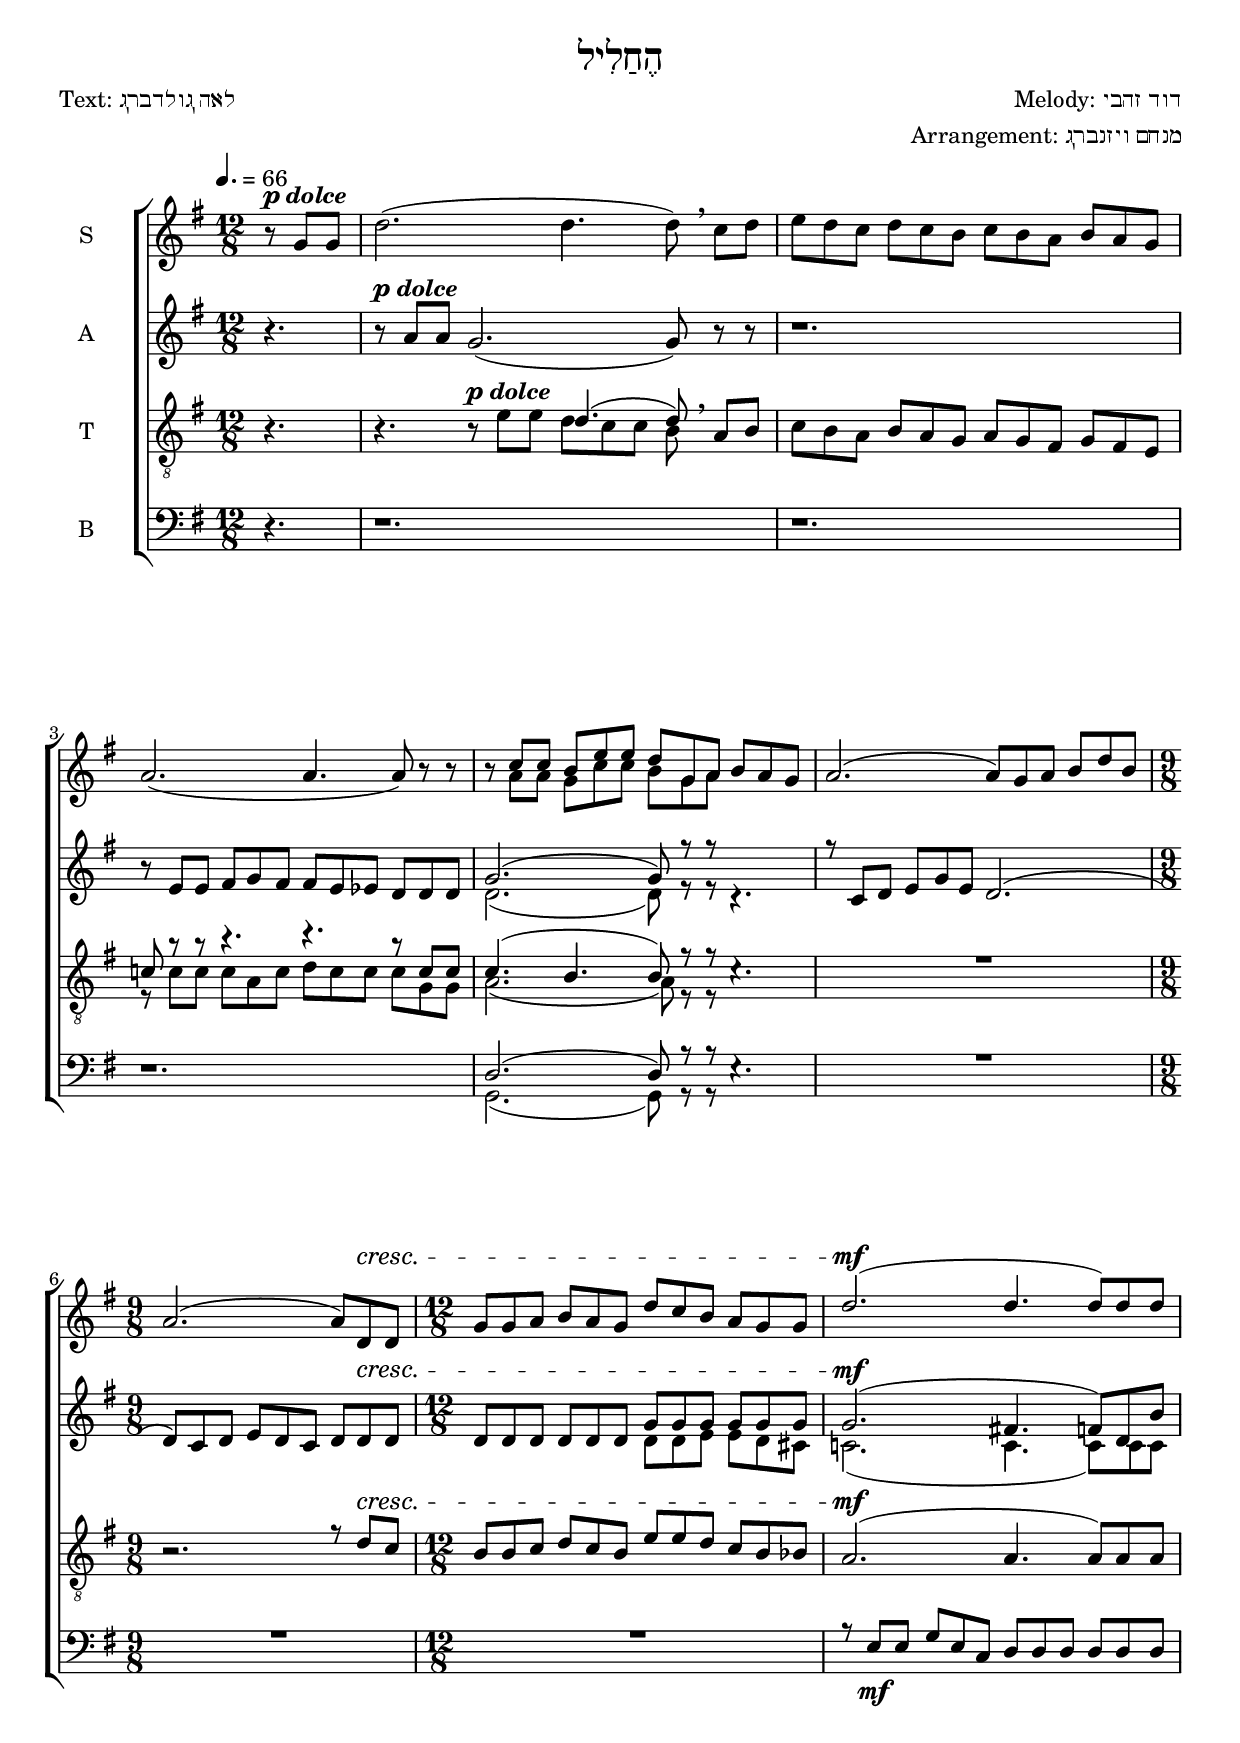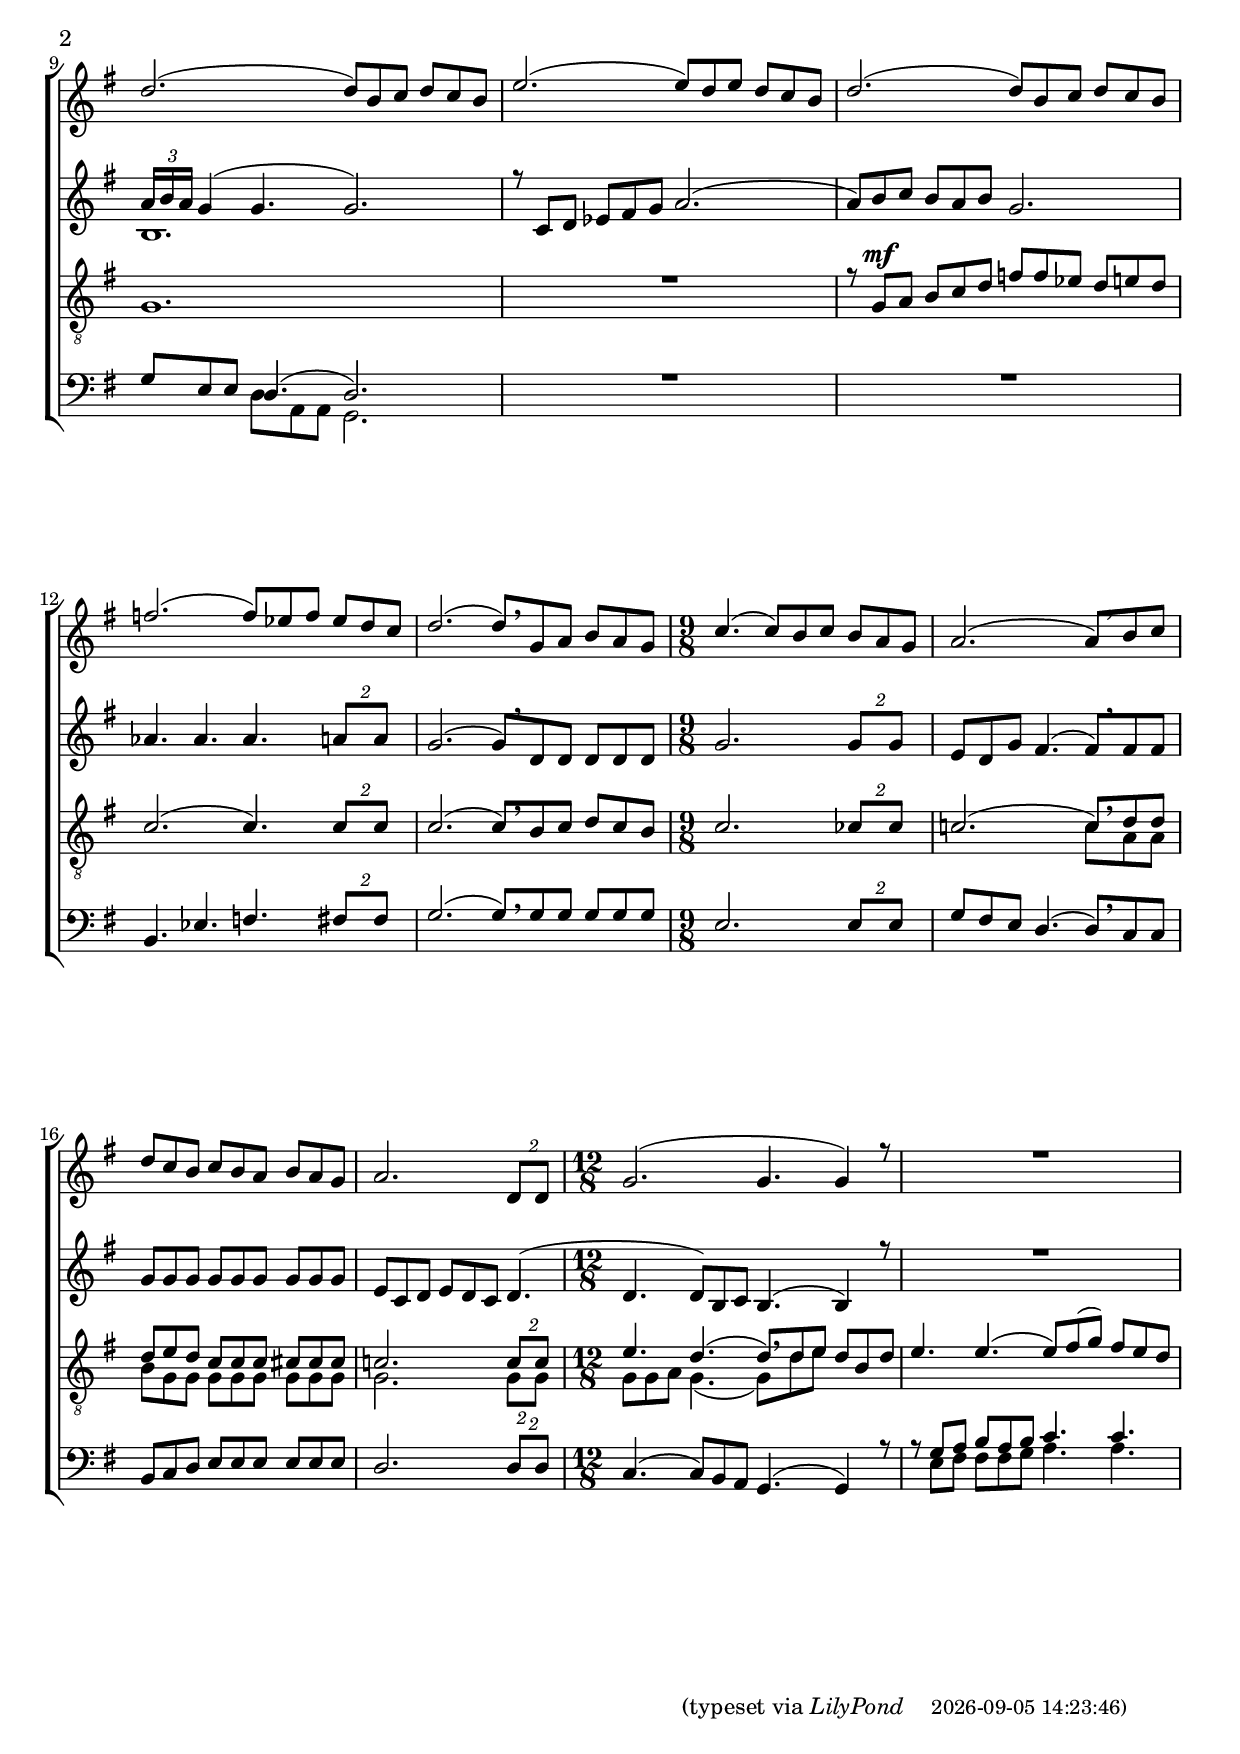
\include "english.ly"
\version "2.18.2"

global = {
  \key g \major
  \time 12/8
  \tempo 4. = 66
}

dolce = \markup { \italic \bold dolce }
pdolce = \markup { \dynamic p \italic \bold dolce }

sopMusic = \relative c'' {
  \dynamicUp
  \partial 4. r8^\pdolce g g | d'2.( d4. d8) \breathe c[ d] |
  e8[ d c] d[ c b] c[ b a] b[ a g] | a2.( a4. a8) r8 r8 |
  r8 
    << { \voiceOne
    c8[ c] b[ e e] d[ g, a] 
  } \new Voice { \voiceTwo
    a[ a] g[ c c] b[ g a]  
  } 
  >> b[ a g] | a2.( a8)[ g a] b[ d b] |
  \time 9/8 a2.( a8)[ d,8\cresc d] |
  \time 12/8 g8[ g a] b[ a g] d'[ c b] a[ g g] | 
  d'2.(\mf d4. d8)[ d d] |
  d2.( d8)[ b c] d[ c b] |
  e2.( e8)[ d  e] d[ c b] |
  d2.( d8)[ b c] d[ c b] |
  f'2.( f8)[ ef f] ef[ d c] |
  d2.( d8)[ \breathe g, a] b[ a g] |
  \time 9/8
  c4.( c8)[ b c] b[ a g] |
  a2.( a8)[ \breathe b c] |
  d8[ c b] c[ b a] b[ a g] |
  a2. \tuplet 2/3 {d,8[ d]} |
  \time 12/8
  g2.( g4. g4) r8 |
  R1*3/2 |
}

altMusic = \relative c'' {
  \dynamicUp
  \partial 4. r4. | r8^\pdolce a a g2.( g8) r8 r8 |
  r1. | r8 e[ e] fs[ g fs] fs[ e ef] d[ d d] |
  << { \voiceOne
     g2.( g8) r8 r8
  } \new Voice { \voiceTwo
     d2.( d8) r8 r8
  } 
  >> c4.\rest | r8 c[ d] e[ g e] d2.(
  % \time 9/8 
  d8)[ c d] e[ d c] d[ d\cresc d] | 
  % \time 12/8 
  d8[ d d]  d8[ d d] 
  << { \voiceOne
     g[ g g] g[ g g]
  } \new Voice { \voiceTwo
     d[ d e] e[ d cs]
  }
  >> | 
  << { \voiceOne
      g'2.(\mf fs!4. f8)[ d b']
  } \new Voice { \voiceTwo
      c,!2.( c4. c8)[ c c] |
  }
  >> |
  << { \voiceOne
     \tuplet 3/2 {a'16[ b a]} g4( g4. g2.)
  } \new Voice { \voiceTwo
     b,1.
  }
  >> |
  r8 c8[ d] ef[ fs g] a2.( |
  a8)[ b c] b[ a b] g2. |
  af4. af af \tuplet 2/3 {a8[ a]} |
  g2.( g8)[ \breathe d d] d[ d d] |
  % \time 9/8
  g2. \tuplet 2/3 {g8[ g]} |
  e8[ d g] fs4.( fs8)[ \breathe fs fs] |
  g8[ g g] g[ g g]  g[ g g] |
  e8[ c d] e[ d c] d4.( |
  % times 12/8
  d4. d8[) b c] b4.( b4) r8 |
  R1*3/2 |
}

tenMusic = \relative c' {
  \dynamicUp
  \partial 4. r4. | 
    r4. r8^\pdolce e8[ e]
    << { \voiceOne
      d4.( d8)
    } \new Voice { \voiceTwo 
      d8 c c b
    }
    >>
    \oneVoice \breathe a8[ b] |
  c[ b a] b[ a g] a[ g fs] g[ fs e] | 
  << { \voiceOne
    c'!8 r8 r8 r4. r4. r8 c[ c]
  } \new Voice { \voiceTwo
    r8 c8[ c] c[ a c] d[ c c] c[ g g]
  }
  >> |
  << { \voiceOne
     c4.( b4. b8) r8 r8
  } \new Voice { \voiceTwo
     a2.( a8) r8 r8
  } 
  >> c4.\rest | 
  \override MultiMeasureRest.staff-position = #2
  R1*3/2 |
  % \time 9/8 
  b2.\rest r8 d[\cresc c] |
  % \time 12/8 
  b[ b c] d[ c b] e[ e d] c[ b bf] | 
  a2.(\mf a4. a8) a a] |
  g1. |
  R1*3/2 |
  r8 g8[\mf a] b[ c d] f[ f ef] d[ e d] |
  c2.( c4.) \tuplet 2/3 {c8[ c]} |
  c2.( c8)[ \breathe b c] d[ c b] |
  % \time 9/8
  c2. \tuplet 2/3 {cf8[ cf]} |
  c!2.( 
  << { \voiceOne
     c8)[ \breathe d d]
  } \new Voice { \voiceTwo
     c8[ a a]
  } 
  >> | 
  << { \voiceOne
    d8[ e d] c[ c c] cs[ cs cs] 
  } \new Voice { \voiceTwo
    b[ g g] g[ g g] g[ g g]
  } 
  >> | 
  << { \voiceOne
    c!2. \tuplet 2/3 {c8[ c]}
  } \new Voice { \voiceTwo
    g2. \tuplet 2/3 {g8[ g]}
  } 
  >> | 
  % times 12/8
  << { \voiceOne
    e'4. d4.( d8)[ \breathe d e]
  } \new Voice { \voiceTwo
    g,8[ g a] g4.( g8)[ d' e]
  } 
  >> 
  d8[ b d] | 
  e4. e4.( e8)[ fs( g)] fs[ e d] |  
}

basMusic = \relative c {
  \partial 4. r4. | r1. |
  r1. | r1. |
  << { \voiceOne
     d2.( d8) r8 r8
  } \new Voice { \voiceTwo
     g,2.( g8) r8 r8
  } 
  >> e'4.\rest |
  \override MultiMeasureRest.staff-position = #2
  R1*3/2 |
  % \time 9/8 
  R1*9/8 |
  % \time 12/8 
  R1*12/8 |
  r8 e[\mf e] g[ e c] d[ d d] d[ d d] |
  g8[ e e] 
  << { \voiceOne
     d4.( d2.)
  } \new Voice { \voiceTwo
     d8[ a a] g2.
  } 
  >> |
  R1*3/2 |
  R1*3/2 |
  b4. ef f \tuplet 2/3 {fs8[ fs]} |
  g2.( g8)[ \breathe g g] g[ g g] |
  % \time 9/8
  e2. \tuplet 2/3 {e8[ e]} |
  g8[ fs e] d4.( d8)[ \breathe c c] |
  b8[ c d] e[ e e] e[ e e] |
  d2. \tuplet 2/3 {d8[ d]}
  % times 12/8
  c4.( c8)[ b a] g4.( g4) r8 |
  r8
  << { \voiceOne
    g'8[ a] b[ a b] c4. c4.
  } \new Voice { \voiceTwo
    e,8[ fs] fs[ fs g] a4. a4.
  } 
  >> |
}

% \include "hehalil-lyrics.ly"

\header {
  title = "הֶחַלִיל"
  poet = "Text: לאה גולדברג"
  composer = "Melody: דוד זהבי"
  arranger = "Arrangement: מנחם ויזנברג"
  % Do not display the tagline for this book
  % tagline = ##f
}

\paper{
  #(set-paper-size "a4")

    system-system-spacing #'basic-distance = #18

  oddFooterMarkup = \markup {
      \hspace #60
      \on-the-fly #last-page { (typeset via \italic "LilyPond"
      \small \typewriter
      \hspace #2
      \small
      \simple #(strftime "%Y-%m-%d %H:%M:%S)" (localtime (current-time)))
      }
  }
  evenFooterMarkup = \oddFooterMarkup
}

\layout { 
  \context { 
    \Lyrics
    \override  LyricHyphen #'minimum-distance = #0.8 
  } 
}

\score {
  <<
    \new ChoirStaff <<

      \new Staff = "sop" <<
        \new Voice = "sopranos" {
          \set Staff.instrumentName = "S"
          <<
             % \stemUp
               \global \sopMusic
          >>
        }
      >>
      % \new Lyrics = "soplyrics"

      \new Staff = "alt" <<
        \new Voice = "altos" {
          \set Staff.instrumentName = "A"
          <<
             % \stemUp
               \global \altMusic
          >>
        }
      >>
      % \new Lyrics = "altlyrics"

      \new Staff = "ten" <<
        \clef "G_8"
        \new Voice = "tenors" {
          \set Staff.instrumentName = "T"
          <<
               \global \tenMusic
          >>
        }
      >>
      % \new Lyrics = "tenlyrics"

      \new Staff = "bas" <<
        \clef bass
        \new Voice = "basses" {
          \set Staff.instrumentName = "B"
          <<
               \global \basMusic
          >>
        }
      >>
      % \new Lyrics = "baslyrics"

    >>
  >>

  \header { }

  \layout {
    % $(layout-set-staff-size 17)
    % \override LyricText #'font-size = #1.81
    \context {
      \Staff
    }
  }
}

\score {
  \unfoldRepeats
  <<
    \new ChoirStaff <<

      \new Staff = "sop" <<
        \new Voice = "sopranos" {
          \set Staff.instrumentName = "S"
          <<
             % \stemUp
               \global \sopMusic
          >>
        }
      >>
      % \new Lyrics = "soplyrics"

      \new Staff = "alt" <<
        \new Voice = "altos" {
          \set Staff.instrumentName = "A"
          <<
             % \stemUp
               \global \altMusic
          >>
        }
      >>
      % \new Lyrics = "altlyrics"

      \new Staff = "ten" <<
        \clef "G_8"
        \new Voice = "tenors" {
          \set Staff.instrumentName = "T"
          <<
               \global \tenMusic
          >>
        }
      >>
      % \new Lyrics = "tenlyrics"

      \new Staff = "bas" <<
        \clef bass
        \new Voice = "basses" {
          \set Staff.instrumentName = "B"
          <<
               \global \basMusic
          >>
        }
      >>
      % \new Lyrics = "baslyrics"

    >>
  >>

  \header { }

  \midi {
    \context {
      \Score
    }
  }
}
